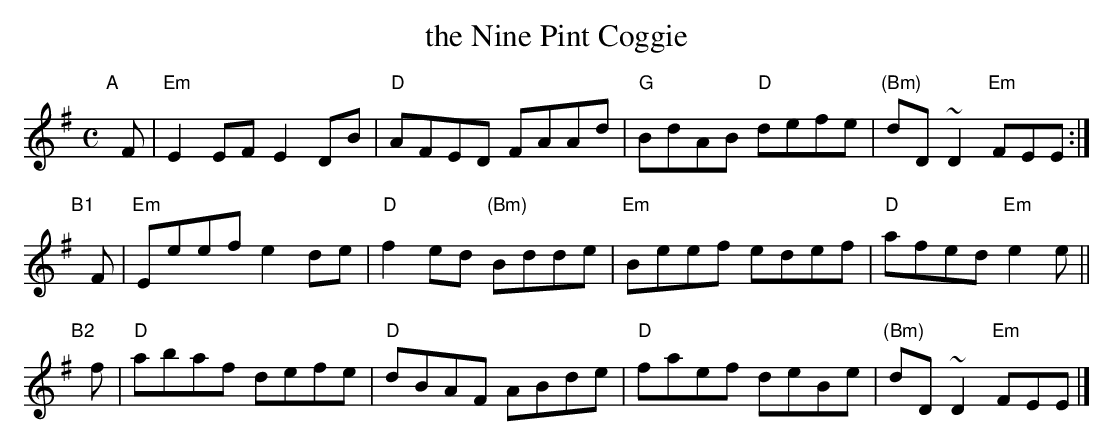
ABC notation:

X:1
T: the Nine Pint Coggie
M: C
L: 1/8
K: Em
 "A"[|] F | "Em"E2EF E2DB | "D"AFED       FAAd  |  "G"BdAB "D"defe | "(Bm)"dD~D2 "Em"FEE :|
"B1"[|] F | "Em"Eeef e2de | "D"f2ed "(Bm)"Bdde  | "Em"Beef    edef |  "D"  afed  "Em"e2e ||
"B2"[|] f |  "D"abaf defe | "D"dBAF       ABde  |  "D"faef    deBe | "(Bm)"dD~D2 "Em"FEE |]
